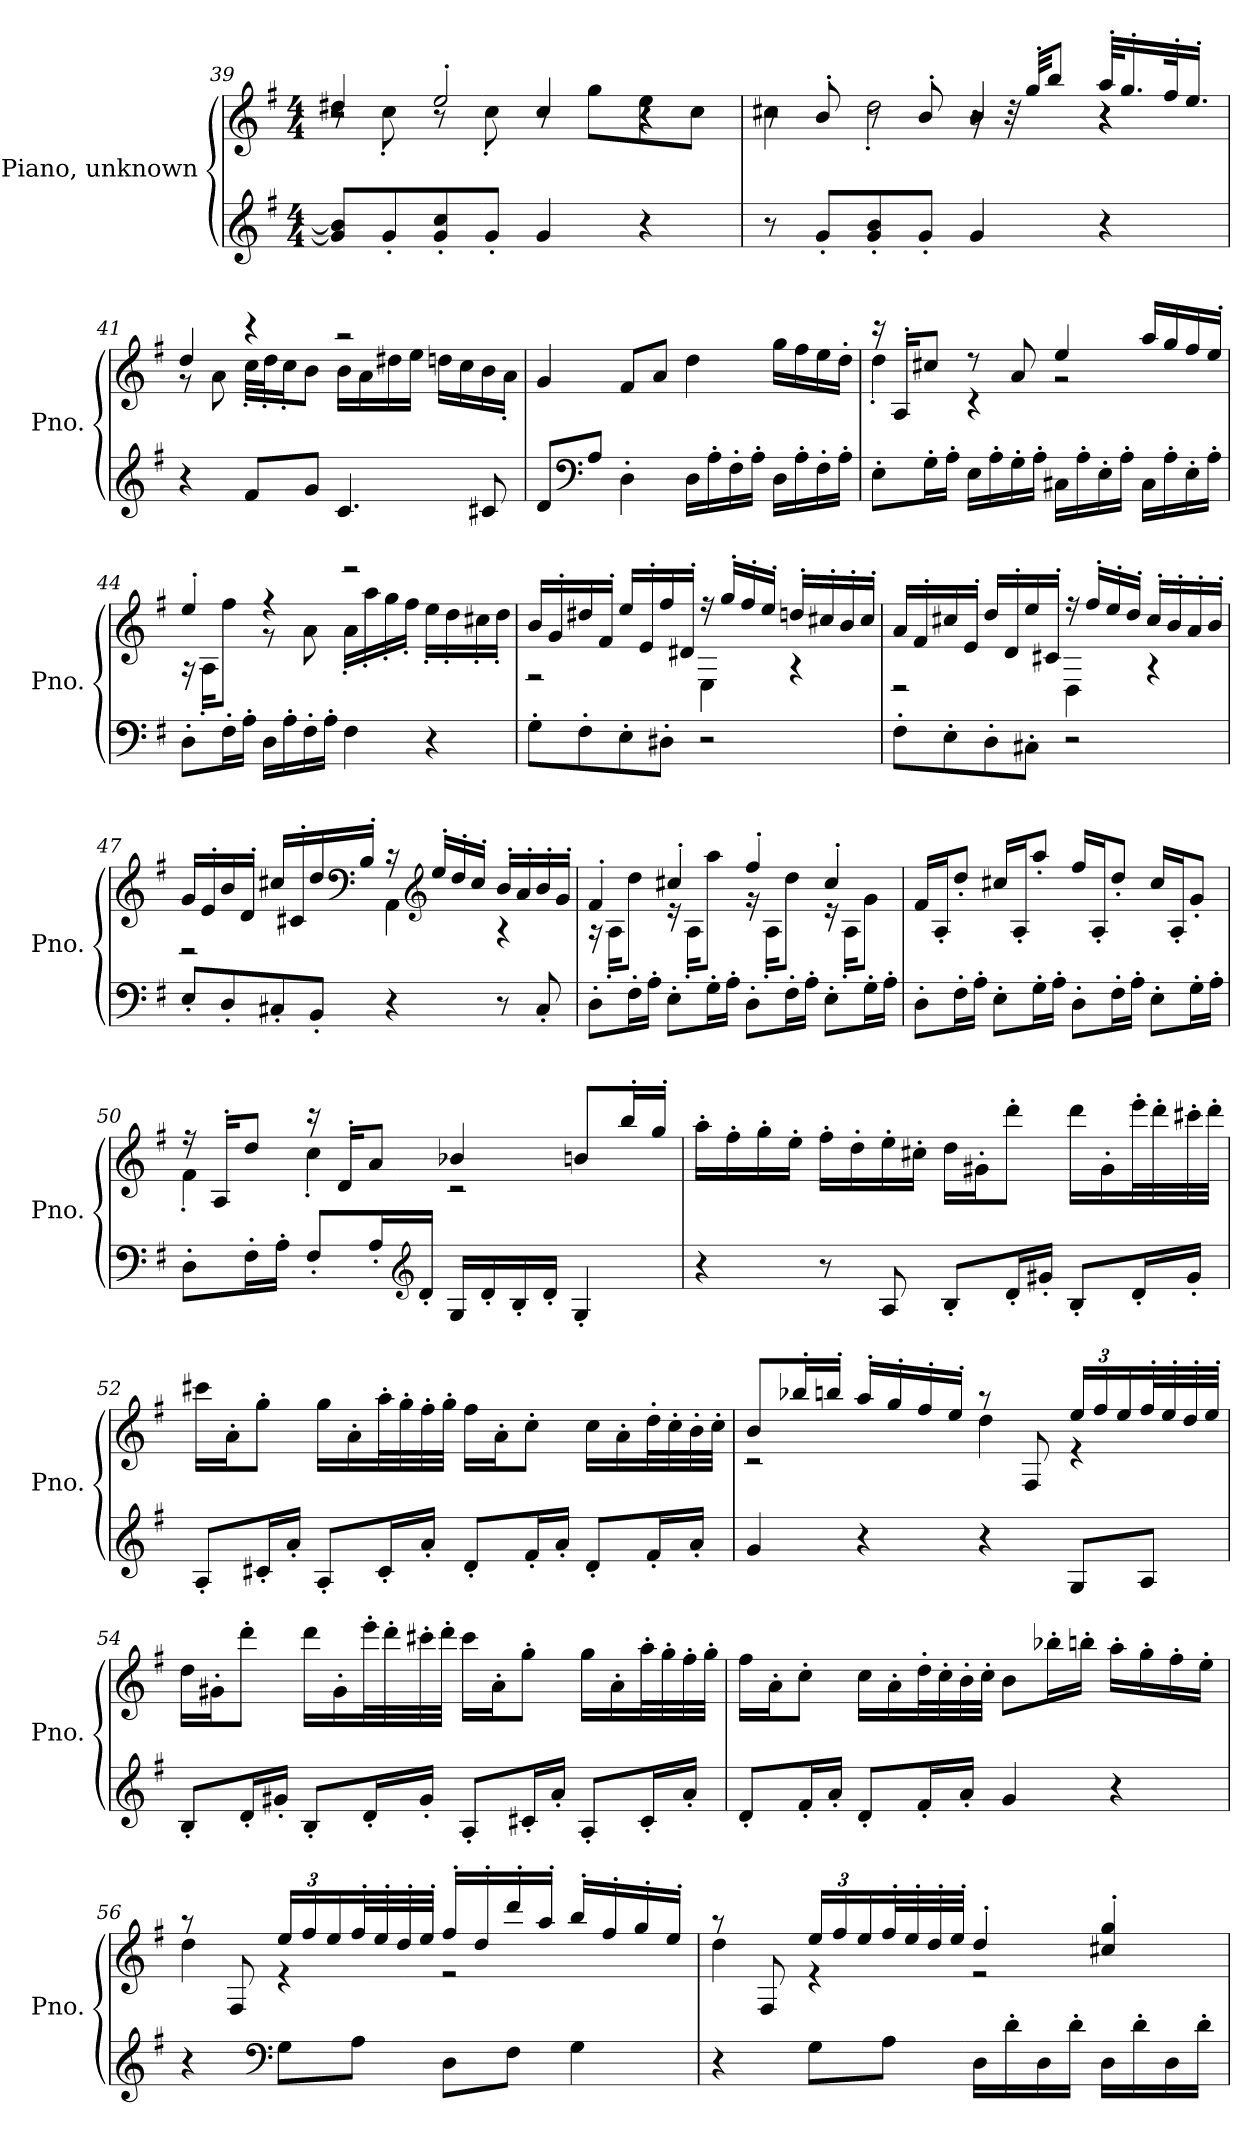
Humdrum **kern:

**kern	**kern
*part1	*part1
*staff2	*staff1
*I"Piano, unknown	*
*I'Pno.	*
*clefG2	*clefG2
*k[f#]	*k[f#]
*M4/4	*M4/4
=39	=39
*	*^
*	*	*^
8g/] 8b/]L	4dd#X/	8r	2r
8g'/	.	8cc'\	.
8g/' 8cc/'	2ee'/	8r	.
8g'/J	.	8cc'\	.
4g/	.	8r	4cc/
.	.	8gg\L	.
4r	4r	8ee\	4r
.	.	8cc\J	.
=40	=40	=40	=40
8r	8r	4cc#X\	2r
8g'/L	8b'/	.	.
8g/' 8b/'	8r	2dd'\	.
8g'/J	8b'/	.	.
4g/	16r	.	4b/
.	32r	.	.
.	32gg'/KKL	.	.
.	8bb/J	.	.
4r	32aa'/KLL	4r	4r
.	16.gg'/	.	.
.	32ff#'/K	.	.
.	16.ee'/JJ	.	.
*	*	*v	*v
!!LO:LB:g=z
=41	=41	=41
4r	4dd/	8r
.	.	8a\
8f#/L	4r	32cc'\LLL
.	.	32dd'\J
.	.	16cc'\J
8g/J	.	8b\J
4.c/	2r	16b\LL
.	.	16a\
.	.	16dd#X\
.	.	16ee\JJ
.	.	16ddn\LL
.	.	16cc\
8c#X/	.	16b\
.	.	16a'\JJ
*	*v	*v
=42	=42
8d/L	4g/
*clefF4	*
8A/J	.
4D'\	8f#/L
.	8a/J
16D\LL	4dd\
16A'\	.
16F#'\	.
16A'\JJ	.
16D\LL	16gg\LL
16A'\	16ff#\
16F#'\	16ee\
16A'\JJ	16dd'\JJ
!!LO:LB:g=z
=43	=43
*	*^
8E'\L	16r	4dd'\
.	16A'/KL	.
16G'\L	8cc#X/J	.
16A'\JJ	.	.
16E\LL	8r	4r
16A'\	.	.
16G'\	8a/	.
16A'\JJ	.	.
16C#X\LL	4ee/	2r
16A'\	.	.
16E'\	.	.
16A'\JJ	.	.
16C#\LL	16aa/LL	.
16A'\	16gg/	.
16E'\	16ff#/	.
16A'\JJ	16ee'/JJ	.
=44	=44	=44
8D'\L	4ee'/	16r
.	.	16A'\KL
16F#'\L	.	8ff#\J
16A'\JJ	.	.
16D\LL	4r	8r
16A'\	.	.
16F#'\	.	8a\
16A'\JJ	.	.
4F#\	2r	16a'\LL
.	.	16aa'\
.	.	16gg'\
.	.	16ff#'\JJ
4r	.	16ee'\LL
.	.	16dd'\
.	.	16cc#X'\
.	.	16dd'\JJ
!!LO:PB:g=z	!!
=45	=45	=45
8G'\L	16b/LL	2r
.	16g'/	.
8F#'\	16dd#X/	.
.	16f#'/JJ	.
8E'\	16ee/LL	.
.	16e'/	.
8D#X'\J	16ff#/	.
.	16d#X'/JJ	.
2r	16r	4E\
.	16gg'/LL	.
.	16ff#'/	.
.	16ee'/JJ	.
.	16ddn'/LL	4r
.	16cc#X'/	.
.	16b'/	.
.	16cc#'/JJ	.
=46	=46	=46
8F#'\L	16a/LL	2r
.	16f#'/	.
8E'\	16cc#X/	.
.	16e'/JJ	.
8D'\	16dd/LL	.
.	16d'/	.
8C#X'\J	16ee/	.
.	16c#X'/JJ	.
2r	16r	4D\
.	16ff#'/LL	.
.	16ee'/	.
.	16dd'/JJ	.
.	16cc#'/LL	4r
.	16b'/	.
.	16a'/	.
.	16b'/JJ	.
!!LO:LB:g=z	!!
=47	=47	=47
8E'/L	16g/LL	2r
.	16e'/	.
8D'/	16b/	.
.	16d'/JJ	.
8C#X'/	16cc#X/LL	.
.	16c#X'/	.
8BB'/J	16dd/	.
*	*clefF4	*
.	16B'/JJ	.
4r	16r	4AA\
*	*clefG2	*
.	16ee'/LL	.
.	16dd'/	.
.	16cc#'/JJ	.
8r	16b'/LL	4r
.	16a'/	.
8C#'/	16b'/	.
.	16g'/JJ	.
=48	=48	=48
8D'\L	4f#'/	16r
.	.	16A'\KL
16F#'\L	.	8dd\J
16A'\JJ	.	.
8E'\L	4cc#X'/	16r
.	.	16A'\KL
16G'\L	.	8aa\J
16A'\JJ	.	.
8D'\L	4ff#'/	16r
.	.	16A'\KL
16F#'\L	.	8dd\J
16A'\JJ	.	.
8E'\L	4cc#'/	16r
.	.	16A'\KL
16G'\L	.	8g\J
16A'\JJ	.	.
*	*v	*v
!!LO:LB:g=z
=49	=49
8D'\L	16f#/LL
.	16A'/J
16F#'\L	8dd'/J
16A'\JJ	.
8E'\L	16cc#X/LL
.	16A'/J
16G'\L	8aa'/J
16A'\JJ	.
8D'\L	16ff#/LL
.	16A'/J
16F#'\L	8dd'/J
16A'\JJ	.
8E'\L	16cc#/LL
.	16A'/J
16G'\L	8g'/J
16A'\JJ	.
=50	=50
*	*^
8D'\L	16r	4f#'\
.	16A'/KL	.
16F#'\L	8dd/J	.
16A'\JJ	.	.
8F#'/L	16r	4cc'\
.	16d'/KL	.
16A'/L	8a/J	.
*clefG2	*	*
16d'/JJ	.	.
16G/LL	4b-X/	2r
16d'/	.	.
16B'/	.	.
16d'/JJ	.	.
4G'/	8bn/L	.
.	16bb'/L	.
.	16gg'/JJ	.
*	*v	*v
!!LO:LB:g=z
=51	=51
4r	16aa'\LL
.	16ff#'\
.	16gg'\
.	16ee'\JJ
8r	16ff#'\LL
.	16dd'\
8A/	16ee'\
.	16cc#X'\JJ
8B'/L	16dd\LL
.	16g#X'\J
16d'/L	8ddd'\J
16g#X'/JJ	.
8B'/L	16ddd\LL
.	16g#'\
16d'/L	32eee'\L
.	32ddd'\
16g#'/JJ	32ccc#X'\
.	32ddd'\JJJ
=52	=52
8A'/L	16ccc#X\LL
.	16a'\J
16c#X'/L	8gg'\J
16a'/JJ	.
8A'/L	16gg\LL
.	16a'\
16c#'/L	32aa'\L
.	32gg'\
16a'/JJ	32ff#'\
.	32gg'\JJJ
8d'/L	16ff#\LL
.	16a'\J
16f#'/L	8cc'\J
16a'/JJ	.
8d'/L	16cc\LL
.	16a'\
16f#'/L	32dd'\L
.	32cc'\
16a'/JJ	32b'\
.	32cc'\JJJ
!!LO:LB:g=z
=53	=53
*	*^
4g/	8b/L	2r
.	16bb-X'/L	.
.	16bbn'/JJ	.
4r	16aa'/LL	.
.	16gg'/	.
.	16ff#'/	.
.	16ee'/JJ	.
4r	8r	4dd\
.	8F#/	.
*	*Xbrackettup	*
8G/L	24ee/LL	4r
.	24ff#/	.
.	24ee/	.
8A/J	32ff#'/L	.
.	32ee'/	.
.	32dd'/	.
.	32ee'/JJJ	.
*	*v	*v
=54	=54
8B'/L	16dd\LL
.	16g#X'\J
16d'/L	8ddd'\J
16g#X'/JJ	.
8B'/L	16ddd\LL
.	16g#'\
16d'/L	32eee'\L
.	32ddd'\
16g#'/JJ	32ccc#X'\
.	32ddd'\JJJ
8A'/L	16ccc#\LL
.	16a'\J
16c#X'/L	8gg'\J
16a'/JJ	.
8A'/L	16gg\LL
.	16a'\
16c#'/L	32aa'\L
.	32gg'\
16a'/JJ	32ff#'\
.	32gg'\JJJ
!!LO:LB:g=z
=55	=55
8d'/L	16ff#\LL
.	16a'\J
16f#'/L	8cc'\J
16a'/JJ	.
8d'/L	16cc\LL
.	16a'\
16f#'/L	32dd'\L
.	32cc'\
16a'/JJ	32b'\
.	32cc'\JJJ
4g/	8b\L
.	16bb-X'\L
.	16bbn'\JJ
4r	16aa'\LL
.	16gg'\
.	16ff#'\
.	16ee'\JJ
=56	=56
*	*^
4r	8r	4dd\
.	8F#/	.
*clefF4	*	*
8G\L	24ee/LL	4r
.	24ff#/	.
.	24ee/	.
8A\J	32ff#'/L	.
.	32ee'/	.
.	32dd'/	.
.	32ee'/JJJ	.
8D\L	16ff#'/LL	2r
.	16dd'/	.
8F#\J	16ddd'/	.
.	16aa'/JJ	.
4G\	16bb'/LL	.
.	16ff#'/	.
.	16gg'/	.
.	16ee'/JJ	.
!!LO:PB:g=z	!!
=57	=57	=57
4r	8r	4dd\
.	8F#/	.
8G\L	24ee/LL	4r
.	24ff#/	.
.	24ee/	.
8A\J	32ff#'/L	.
.	32ee'/	.
.	32dd'/	.
.	32ee'/JJJ	.
16D\LL	4dd'/	2r
16d'\	.	.
16D\	.	.
16d'\JJ	.	.
16D\LL	4cc#X/' 4gg/'	.
16d'\	.	.
16D\	.	.
16d'\JJ	.	.
*	*v	*v
=	=
*-	*-
